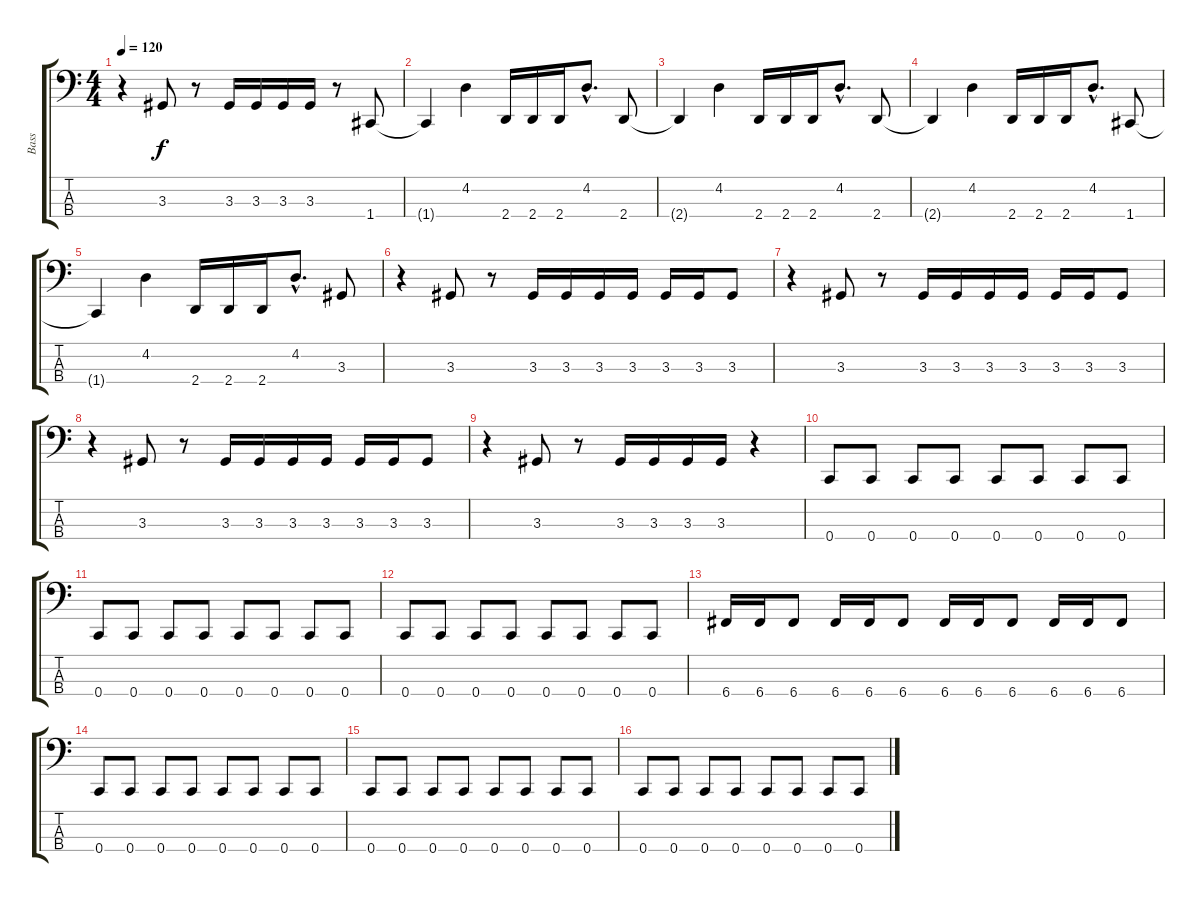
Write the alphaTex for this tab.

\track ("Bass" "Bass") {instrument electricbasspick}
\staff {score tabs}
\tuning (Eb2 Bb1 F1 C1) {hide}
\ts (4 4)
\tempo 120
\clef f4
\ks c
r.4{dy f} 3.3.8 r.8 3.3.16 3.3.16 3.3.16 3.3.16 r.8 1.4.8 |
1.4{t}.4 4.2.4 2.4.16 2.4.16 2.4.16 4.2{hac}.8{d} 2.4.8 |
2.4{t}.4 4.2.4 2.4.16 2.4.16 2.4.16 4.2{hac}.8{d} 2.4.8 |
2.4{t}.4 4.2.4 2.4.16 2.4.16 2.4.16 4.2{hac}.8{d} 1.4.8 |
1.4{t}.4 4.2.4 2.4.16 2.4.16 2.4.16 4.2{hac}.8{d} 3.3.8 |
r.4 3.3.8 r.8 3.3.16 3.3.16 3.3.16 3.3.16 3.3.16 3.3.16 3.3.8 |
r.4 3.3.8 r.8 3.3.16 3.3.16 3.3.16 3.3.16 3.3.16 3.3.16 3.3.8 |
r.4 3.3.8 r.8 3.3.16 3.3.16 3.3.16 3.3.16 3.3.16 3.3.16 3.3.8 |
r.4 3.3.8 r.8 3.3.16 3.3.16 3.3.16 3.3.16 r.4 |
0.4.8 0.4.8 0.4.8 0.4.8 0.4.8 0.4.8 0.4.8 0.4.8 |
0.4.8 0.4.8 0.4.8 0.4.8 0.4.8 0.4.8 0.4.8 0.4.8 |
0.4.8 0.4.8 0.4.8 0.4.8 0.4.8 0.4.8 0.4.8 0.4.8 |
6.4.16 6.4.16 6.4.8 6.4.16 6.4.16 6.4.8 6.4.16 6.4.16 6.4.8 6.4.16 6.4.16 6.4.8 |
0.4.8 0.4.8 0.4.8 0.4.8 0.4.8 0.4.8 0.4.8 0.4.8 |
0.4.8 0.4.8 0.4.8 0.4.8 0.4.8 0.4.8 0.4.8 0.4.8 |
0.4.8 0.4.8 0.4.8 0.4.8 0.4.8 0.4.8 0.4.8 0.4.8
